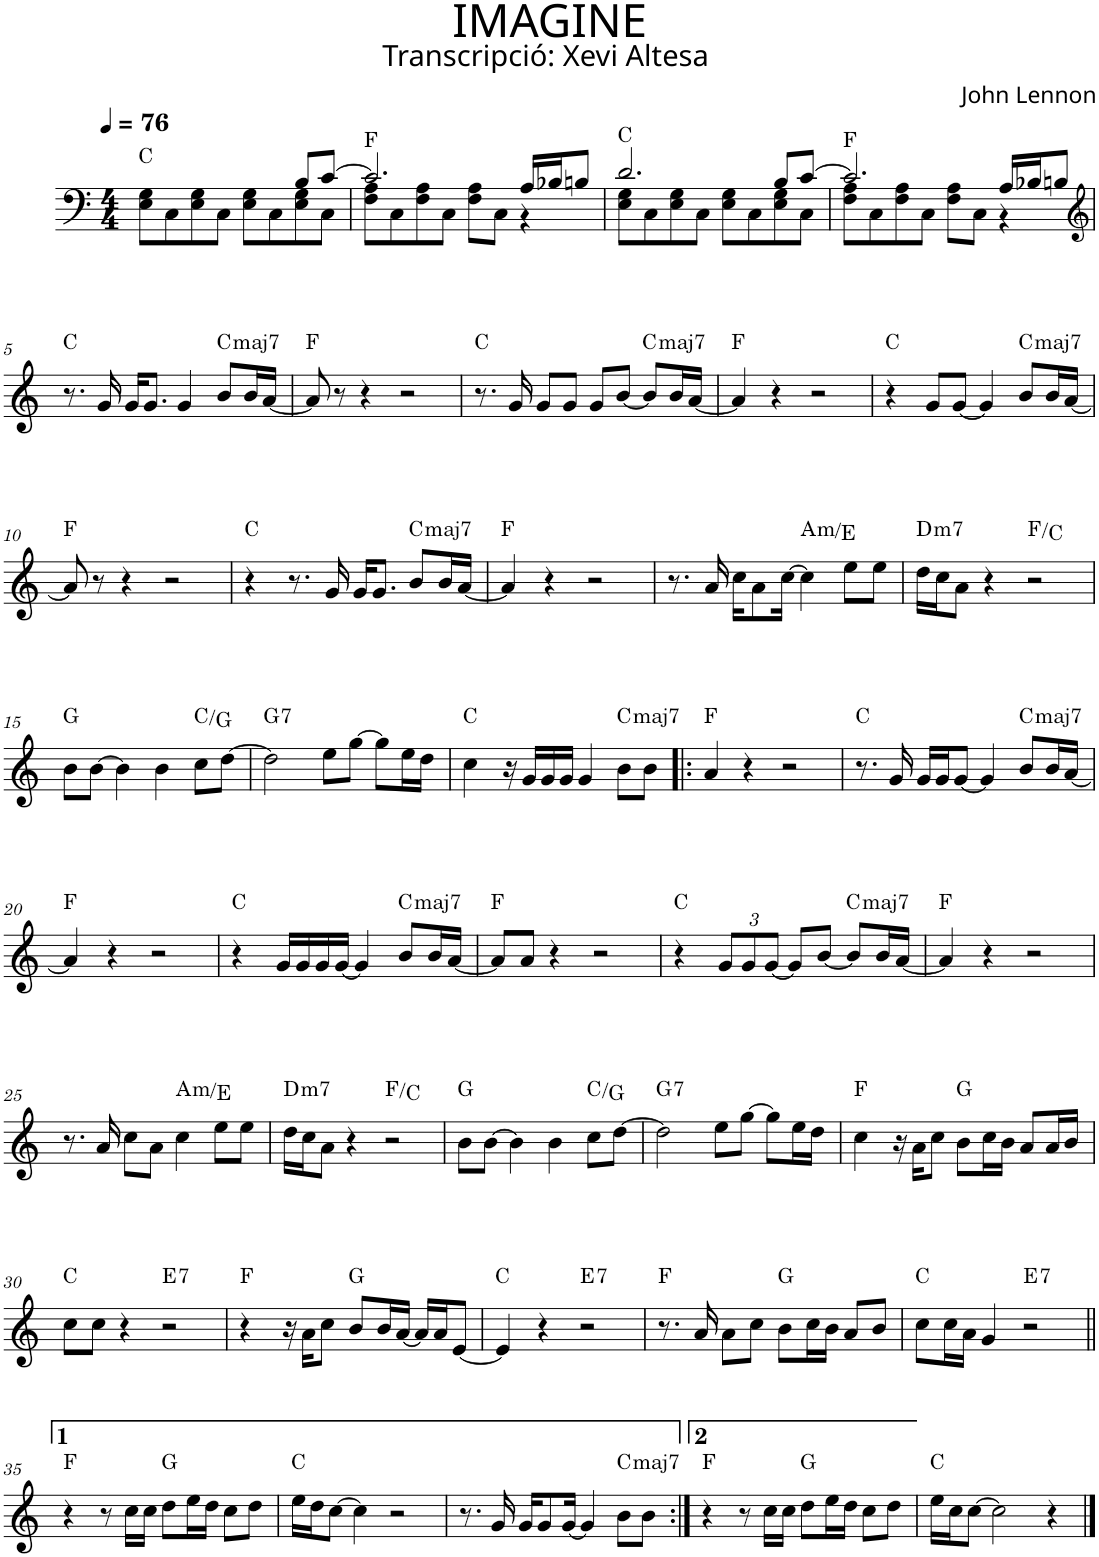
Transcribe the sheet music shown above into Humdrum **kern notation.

**kern	**harte
*part1	*part1
*staff1	*
*I"P1	*
*clefF4	*
*k[]	*
*M4/4	*
*MM76	*
=1	=1
*^	*
2ryy	8E\ 8G\L	C:maj
.	8C\	.
.	8E\ 8G\	.
.	8C\J	.
4ryy	8E\ 8G\L	.
.	8C\	.
8B/L	8E\ 8G\	.
[>8c/J	8C\J	.
=2	=2	=2
2.c/]	8F\ 8A\L	F:maj
.	8C\	.
.	8F\ 8A\	.
.	8C\J	.
.	8F\ 8A\L	.
.	8C\J	.
16A/LL	4r	.
16B-X/J	.	.
8Bn/J	.	.
=3	=3	=3
2.d/	8E\ 8G\L	C:maj
.	8C\	.
.	8E\ 8G\	.
.	8C\J	.
.	8E\ 8G\L	.
.	8C\	.
8B/L	8E\ 8G\	.
[>8c/J	8C\J	.
=4	=4	=4
2.c/]	8F\ 8A\L	F:maj
.	8C\	.
.	8F\ 8A\	.
.	8C\J	.
.	8F\ 8A\L	.
.	8C\J	.
16A/LL	4r	.
16B-X/J	.	.
8Bn/J	.	.
*v	*v	*
!!LO:LB:g=z
=5	=5
*clefG2	*
8.r	C:maj
16g/	.
16g/KL	.
8.g/J	.
4g/	.
!	!LO:H:kt=maj7
8b/L	C:maj7
16b/L	.
[<16a/JJ	.
=6	=6
8a/]	F:maj
8r	.
4r	.
2r	.
=7	=7
8.r	C:maj
16g/	.
8g/L	.
8g/J	.
8g/L	.
[<8b/J	.
!	!LO:H:kt=maj7
8b/L]	C:maj7
16b/L	.
[<16a/JJ	.
=8	=8
4a/]	F:maj
4r	.
2r	.
=9	=9
4r	C:maj
8g/L	.
[<8g/J	.
4g/]	.
!	!LO:H:kt=maj7
8b/L	C:maj7
16b/L	.
[<16a/JJ	.
!!LO:LB:g=z
=10	=10
8a/]	F:maj
8r	.
4r	.
2r	.
=11	=11
4r	C:maj
8.r	.
16g/	.
16g/KL	.
8.g/J	.
!	!LO:H:kt=maj7
8b/L	C:maj7
16b/L	.
[<16a/JJ	.
=12	=12
4a/]	F:maj
4r	.
2r	.
=13	=13
8.r	.
16a/	.
16cc\KL	.
8a\	.
[>16cc\Jk	.
!	!LO:H:kt=m
4cc\]	A:min/5
8ee\L	.
8ee\J	.
=14	=14
!	!LO:H:kt=m7
16dd\LL	D:min7
16cc\J	.
8a\J	.
4r	.
2r	F:maj/5
!!LO:LB:g=z
=15	=15
8b\L	G:maj
[>8b\J	.
4b\]	.
4b\	.
8cc\L	C:maj/5
[>8dd\J	.
=16	=16
!	!LO:H:kt=7
2dd\]	G:7
8ee\L	.
[>8gg\J	.
8gg\L]	.
16ee\L	.
16dd\JJ	.
=17	=17
4cc\	C:maj
16r	.
16g/LL	.
16g/	.
16g/JJ	.
4g/	.
!	!LO:H:kt=maj7
8b\L	C:maj7
8b\J	.
=18!|:	=18!|:
4a/	F:maj
4r	.
2r	.
=19	=19
8.r	C:maj
16g/	.
16g/LL	.
16g/J	.
[<8g/J	.
4g/]	.
!	!LO:H:kt=maj7
8b/L	C:maj7
16b/L	.
[<16a/JJ	.
!!LO:LB:g=z
=20	=20
4a/]	F:maj
4r	.
2r	.
=21	=21
4r	C:maj
16g/LL	.
16g/	.
16g/	.
[<16g/JJ	.
4g/]	.
!	!LO:H:kt=maj7
8b/L	C:maj7
16b/L	.
[<16a/JJ	.
=22	=22
8a/L]	F:maj
8a/J	.
4r	.
2r	.
=23	=23
4r	C:maj
*Xbrackettup	*
12g/L	.
12g/	.
[<12g/J	.
8g/L]	.
[<8b/J	.
!	!LO:H:kt=maj7
8b/L]	C:maj7
16b/L	.
[<16a/JJ	.
=24	=24
4a/]	F:maj
4r	.
2r	.
!!LO:LB:g=z
=25	=25
8.r	.
16a/	.
8cc\L	.
8a\J	.
!	!LO:H:kt=m
4cc\	A:min/5
8ee\L	.
8ee\J	.
=26	=26
!	!LO:H:kt=m7
16dd\LL	D:min7
16cc\J	.
8a\J	.
4r	.
2r	F:maj/5
=27	=27
8b\L	G:maj
[>8b\J	.
4b\]	.
4b\	.
8cc\L	C:maj/5
[>8dd\J	.
=28	=28
!	!LO:H:kt=7
2dd\]	G:7
8ee\L	.
[>8gg\J	.
8gg\L]	.
16ee\L	.
16dd\JJ	.
=29	=29
4cc\	F:maj
16r	.
16a\KL	.
8cc\J	.
8b\L	G:maj
16cc\L	.
16b\JJ	.
8a/L	.
16a/L	.
16b/JJ	.
!!LO:LB:g=z
=30	=30
8cc\L	C:maj
8cc\J	.
4r	.
!	!LO:H:kt=7
2r	E:7
=31	=31
4r	F:maj
16r	.
16a\KL	.
8cc\J	.
8b/L	G:maj
16b/L	.
[<16a/JJ	.
16a/LL]	.
16a/J	.
[<8e/J	.
=32	=32
4e/]	C:maj
4r	.
!	!LO:H:kt=7
2r	E:7
=33	=33
8.r	F:maj
16a/	.
8a\L	.
8cc\J	.
8b\L	G:maj
16cc\L	.
16b\JJ	.
8a/L	.
8b/J	.
=34	=34
8cc\L	C:maj
16cc\L	.
16a\JJ	.
4g/	.
!	!LO:H:kt=7
2r	E:7
!!LO:LB:g=z
=35||	=35||
4r	F:maj
8r	.
16cc\LL	.
16cc\JJ	.
8dd\L	G:maj
16ee\L	.
16dd\JJ	.
8cc\L	.
8dd\J	.
=36	=36
16ee\LL	C:maj
16dd\J	.
[>8cc\J	.
4cc\]	.
2r	.
=37	=37
8.r	.
16g/	.
16g/KL	.
8g/	.
[<16g/Jk	.
4g/]	.
!	!LO:H:kt=maj7
8b\L	C:maj7
8b\J	.
=38:|!	=38:|!
4r	F:maj
8r	.
16cc\LL	.
16cc\JJ	.
8dd\L	G:maj
16ee\L	.
16dd\JJ	.
8cc\L	.
8dd\J	.
=39	=39
16ee\LL	C:maj
16cc\J	.
[>8cc\J	.
2cc\]	.
4r	.
==	==
*-	*-
